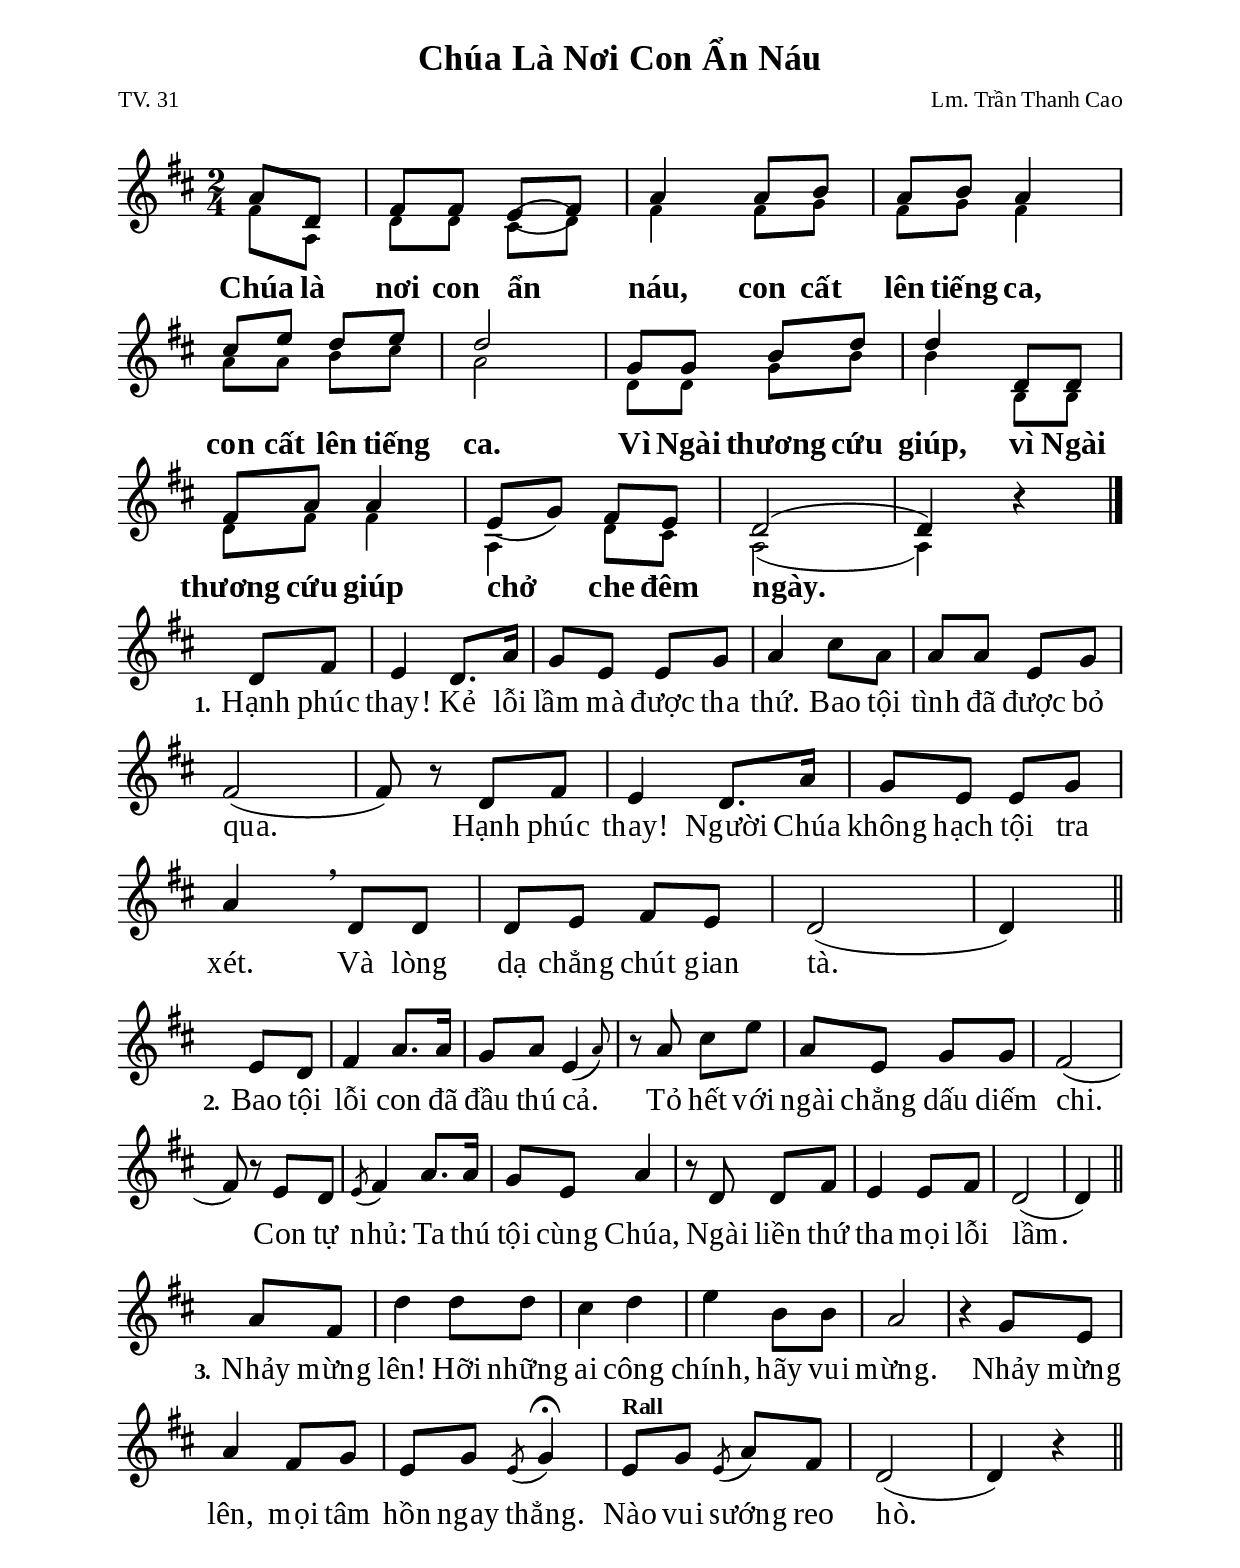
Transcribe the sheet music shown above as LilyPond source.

% Cài đặt chung
\version "2.20.0"
\include "english.ly"

\header {
  title = "Chúa Là Nơi Con Ẩn Náu"
  poet = "TV. 31"
  composer = "Lm. Trần Thanh Cao"
  arranger = " "
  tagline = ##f
}

\paper {
  #(set-paper-size "a4")
  top-margin = 15\mm
  bottom-margin = 15\mm
  left-margin = 20\mm
  right-margin = 20\mm
  indent = #0
  #(define fonts
    (make-pango-font-tree
      "Liberation Serif"
      "Liberation Serif"
      "Liberation Serif"
      (/ 20 20)))
  page-count = #1
}

% Nhạc điệp khúc
nhacDiepKhucSop = \relative c'' {
  \partial 4 a8 d, |
  fs fs e _(fs) |
  a4 a8 b |
  a b a4 |
  cs8 e d e |
  d2 |
  g,8 g b d |
  d4 d,8 d |
  fs a a4 |
  e8 _(g) fs e |
  d2 ( |
  d4) r \bar "|."
}

nhacDiepKhucBass = \relative c' {
  \override NoteHead.font-size = #-2
  \partial 4 fs8 a, |
  d d cs ^(d) |
  fs4 fs8 g |
  fs g fs4 |
  a8 a b cs |
  a2 |
  d,8 d g b |
  b4 b,8 b |
  d fs fs4 |
  a, d8 cs |
  a2 ( |
  a4) r
}

% Nhạc phiên khúc
nhacPhienKhucMot = \relative c' {
  \partial 4 d8 fs |
  e4 d8. a'16 |
  g8 e e g |
  a4 cs8 a |
  a a e g |
  fs2 ( |
  fs8) r d fs |
  e4 d8. a'16 |
  g8 e e g |
  a4 \breathe d,8 d |
  d e fs e |
  d2 ( |
  d4) \bar "||"
}

nhacPhienKhucHai = \relative c' {
  \partial 4 e8 d |
  fs4 a8. a16 |
  g8 a \afterGrace e4 (a8) |
  r8 a cs e |
  a, e g g |
  fs2 ( |
  fs8) r e d |
  \acciaccatura e8 fs4 a8. a16 |
  g8 e a4 |
  r8 d, d fs |
  e4 e8 fs |
  d2 ( |
  d4) \bar "||"
}

nhacPhienKhucBa = \relative c'' {
  \partial 4 a8 fs |
  d'4 d8 d |
  cs4 d |
  e b8 b |
  a2 |
  r4 g8 e |
  a4 fs8 g |
  e g \acciaccatura e8 g4 \fermata |
  \tempo "Rall" e8 g \acciaccatura e8 a fs |
  d2 ( |
  d4) r \bar "||"
}

% Lời điệp khúc
loiDiepKhuc = \lyricmode {
  Chúa là nơi con ẩn náu, con cất lên tiếng ca,
  con cất lên tiếng ca.
  Vì Ngài thương cứu giúp,
  vì Ngài thương cứu giúp chở che đêm ngày.
}

% Lời phiên khúc
loiPhienKhucMot = \lyricmode {
  \set stanza = #"1."
  Hạnh phúc thay! Kẻ lỗi lầm mà được tha thứ.
  Bao tội tình đã được bỏ qua.
  Hạnh phúc thay! Người Chúa không hạch tội tra xét.
  Và lòng dạ chẳng chút gian tà.
}

loiPhienKhucHai = \lyricmode {
  \set stanza = #"2."
  Bao tội lỗi con đã đầu thú cả.
  Tỏ hết với ngài chẳng dấu diếm chi.
  Con tự nhủ: Ta thú tội cùng Chúa,
  Ngài liền thứ tha mọi lỗi lầm.
}

loiPhienKhucBa = \lyricmode {
  \set stanza = #"3."
  Nhảy mừng lên! Hỡi những ai công chính,
  hãy vui mừng.
  Nhảy mừng lên, mọi tâm hồn ngay thẳng.
  Nào vui sướng reo hò.
}


% Dàn trang
\score {
  \new ChoirStaff <<
    \new Staff = diepKhuc \with {
        \consists "Merge_rests_engraver"
        \magnifyStaff #(magstep +1)
      }
      <<
      \new Voice = beSop {
        \voiceOne \key d \major \time 2/4 \nhacDiepKhucSop
      }
      \new Voice = beBas {
        \voiceTwo \key d \major \time 2/4 \nhacDiepKhucBass
      }
    >>
    \new Lyrics \lyricsto beSop \loiDiepKhuc
  >>
  \layout {
    \override Lyrics.LyricText.font-series = #'bold
    \override Lyrics.LyricText.font-size = #+3
    \override Lyrics.LyricSpace.minimum-distance = #0.5
    \override Score.BarNumber.break-visibility = ##(#f #f #f)
  }
}

\score {
  \new ChoirStaff <<
    \new Staff = phienKhuc \with {
        \magnifyStaff #(magstep +1)
      }
      <<
      \new Voice = beSop {
        \key d \major \time 2/4 \nhacPhienKhucMot
      }
    >>
    \new Lyrics \lyricsto beSop \loiPhienKhucMot
  >>
  \layout {
    \override Staff.TimeSignature.transparent = ##t
    \override Lyrics.LyricText.font-size = #+3
    \override Lyrics.LyricSpace.minimum-distance = #0.5
    \override Score.BarNumber.break-visibility = ##(#f #f #f)
  }
}

\score {
  \new ChoirStaff <<
    \new Staff = phienKhuc \with {
        \magnifyStaff #(magstep +1)
      }
      <<
      \new Voice = beSop {
        \key d \major \time 2/4 \nhacPhienKhucHai
      }
    >>
    \new Lyrics \lyricsto beSop \loiPhienKhucHai
  >>
  \layout {
    \override Staff.TimeSignature.transparent = ##t
    \override Lyrics.LyricText.font-size = #+3
    \override Lyrics.LyricSpace.minimum-distance = #0.5
    \override Score.BarNumber.break-visibility = ##(#f #f #f)
  }
}

\score {
  \new ChoirStaff <<
    \new Staff = phienKhuc \with {
        \magnifyStaff #(magstep +1)
      }
      <<
      \new Voice = beSop {
        \key d \major \time 2/4 \nhacPhienKhucBa
      }
    >>
    \new Lyrics \lyricsto beSop \loiPhienKhucBa
  >>
  \layout {
    \override Staff.TimeSignature.transparent = ##t
    \override Lyrics.LyricText.font-size = #+3
    \override Lyrics.LyricSpace.minimum-distance = #0.5
    \override Score.BarNumber.break-visibility = ##(#f #f #f)
  }
}
